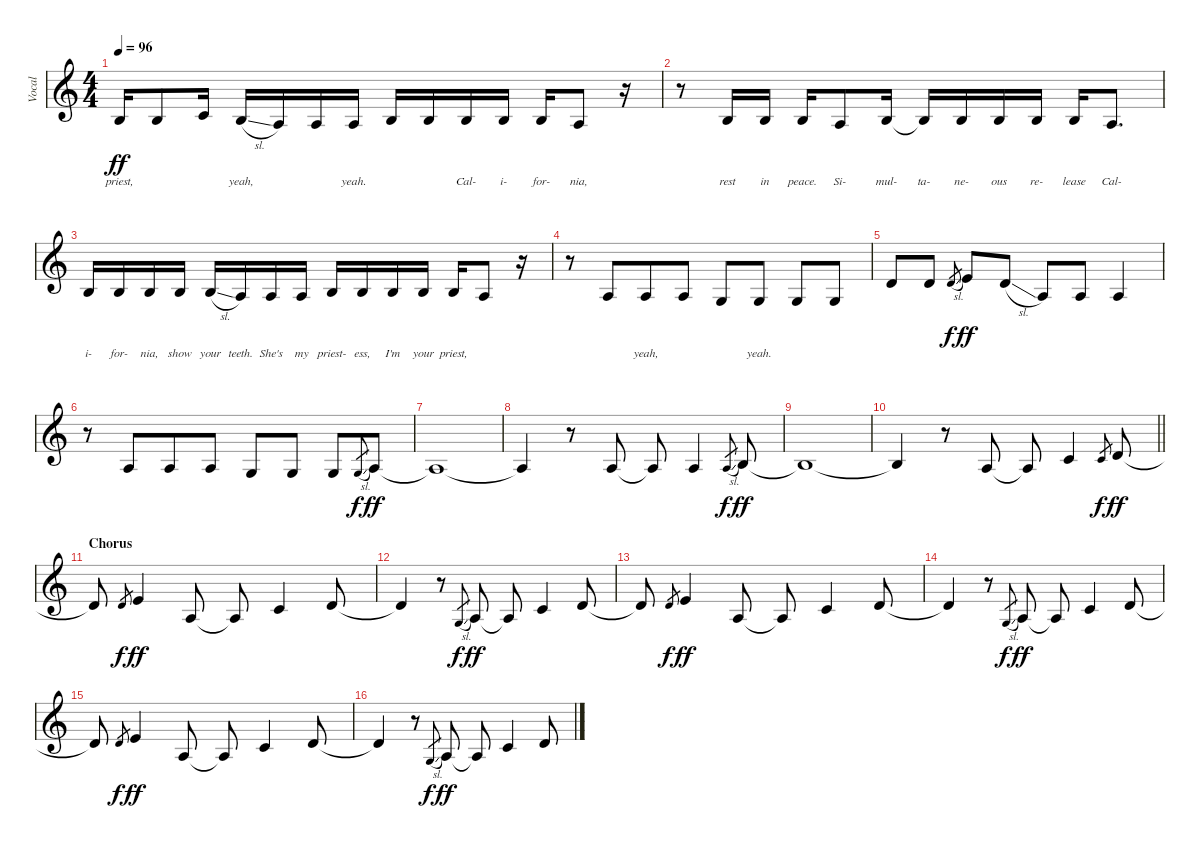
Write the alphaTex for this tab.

\track ("Vocal" "Vocal") {instrument lead6voice}
\staff {score}
\tuning (E4 B3 G3 D3 A2 E2 B1) {hide}
\ts (4 4)
\tempo 96
\clef g2
\ks aminor
9.4{t}.16{lyrics (0 "priest,") lyrics (1 "") lyrics (2 "") lyrics (3 "") lyrics (4 "") dy ff} 9.4.8{lyrics (0 " ") lyrics (1 "") lyrics (2 "") lyrics (3 "") lyrics (4 "")} 10.4.16{lyrics (0 " ") lyrics (1 "") lyrics (2 "") lyrics (3 "") lyrics (4 "")} 9.4{sl}.16{lyrics (0 "yeah,") lyrics (1 "") lyrics (2 "") lyrics (3 "") lyrics (4 "")} 7.4.16{lyrics (0 " ") lyrics (1 "") lyrics (2 "") lyrics (3 "") lyrics (4 "")} 7.4.16{lyrics (0 " ") lyrics (1 "") lyrics (2 "") lyrics (3 "") lyrics (4 "")} 7.4.16{lyrics (0 "yeah.") lyrics (1 "") lyrics (2 "") lyrics (3 "") lyrics (4 "")} 9.4.16{lyrics (0 " ") lyrics (1 "") lyrics (2 "") lyrics (3 "") lyrics (4 "")} 9.4.16{lyrics (0 " ") lyrics (1 "") lyrics (2 "") lyrics (3 "") lyrics (4 "")} 9.4.16{lyrics (0 "Cal-") lyrics (1 "") lyrics (2 "") lyrics (3 "") lyrics (4 "")} 9.4.16{lyrics (0 "i-") lyrics (1 "") lyrics (2 "") lyrics (3 "") lyrics (4 "")} 9.4.16{lyrics (0 "for-") lyrics (1 "") lyrics (2 "") lyrics (3 "") lyrics (4 "")} 7.4.8{lyrics (0 "nia,") lyrics (1 "") lyrics (2 "") lyrics (3 "") lyrics (4 "")} r.16 |
r.8 9.4.16{lyrics (0 "rest") lyrics (1 "") lyrics (2 "") lyrics (3 "") lyrics (4 "")} 9.4.16{lyrics (0 "in") lyrics (1 "") lyrics (2 "") lyrics (3 "") lyrics (4 "")} 9.4.16{lyrics (0 "peace.") lyrics (1 "") lyrics (2 "") lyrics (3 "") lyrics (4 "")} 7.4.8{lyrics (0 "Si-") lyrics (1 "") lyrics (2 "") lyrics (3 "") lyrics (4 "")} 9.4.16{lyrics (0 "mul-") lyrics (1 "") lyrics (2 "") lyrics (3 "") lyrics (4 "")} 9.4{t}.16{lyrics (0 "ta-") lyrics (1 "") lyrics (2 "") lyrics (3 "") lyrics (4 "")} 9.4.16{lyrics (0 "ne-") lyrics (1 "") lyrics (2 "") lyrics (3 "") lyrics (4 "")} 9.4.16{lyrics (0 "ous") lyrics (1 "") lyrics (2 "") lyrics (3 "") lyrics (4 "")} 9.4.16{lyrics (0 "re-") lyrics (1 "") lyrics (2 "") lyrics (3 "") lyrics (4 "")} 9.4.16{lyrics (0 "lease") lyrics (1 "") lyrics (2 "") lyrics (3 "") lyrics (4 "")} 7.4.8{d lyrics (0 "Cal-") lyrics (1 "") lyrics (2 "") lyrics (3 "") lyrics (4 "")} |
9.4.16{lyrics (0 "i-") lyrics (1 "") lyrics (2 "") lyrics (3 "") lyrics (4 "")} 9.4.16{lyrics (0 "for-") lyrics (1 "") lyrics (2 "") lyrics (3 "") lyrics (4 "")} 9.4.16{lyrics (0 "nia,") lyrics (1 "") lyrics (2 "") lyrics (3 "") lyrics (4 "")} 9.4.16{lyrics (0 "show") lyrics (1 "") lyrics (2 "") lyrics (3 "") lyrics (4 "")} 9.4{sl}.16{lyrics (0 "your") lyrics (1 "") lyrics (2 "") lyrics (3 "") lyrics (4 "")} 7.4.16{lyrics (0 "teeth.") lyrics (1 "") lyrics (2 "") lyrics (3 "") lyrics (4 "")} 7.4.16{lyrics (0 "She's") lyrics (1 "") lyrics (2 "") lyrics (3 "") lyrics (4 "")} 7.4.16{lyrics (0 "my") lyrics (1 "") lyrics (2 "") lyrics (3 "") lyrics (4 "")} 9.4.16{lyrics (0 "priest-") lyrics (1 "") lyrics (2 "") lyrics (3 "") lyrics (4 "")} 9.4.16{lyrics (0 "ess,") lyrics (1 "") lyrics (2 "") lyrics (3 "") lyrics (4 "")} 9.4.16{lyrics (0 "I'm") lyrics (1 "") lyrics (2 "") lyrics (3 "") lyrics (4 "")} 9.4.16{lyrics (0 "your") lyrics (1 "") lyrics (2 "") lyrics (3 "") lyrics (4 "")} 9.4.16{lyrics (0 "priest,") lyrics (1 "") lyrics (2 "") lyrics (3 "") lyrics (4 "")} 7.4.8{lyrics (0 " ") lyrics (1 "") lyrics (2 "") lyrics (3 "") lyrics (4 "")} r.16 |
r.8 7.4.8{lyrics (0 " ") lyrics (1 "") lyrics (2 "") lyrics (3 "") lyrics (4 "") beam merge} 7.4.8{lyrics (0 "yeah,") lyrics (1 "") lyrics (2 "") lyrics (3 "") lyrics (4 "")} 7.4.8{lyrics (0 " ") lyrics (1 "") lyrics (2 "") lyrics (3 "") lyrics (4 "")} 5.4.8{lyrics (0 " ") lyrics (1 "") lyrics (2 "") lyrics (3 "") lyrics (4 "")} 5.4.8{lyrics (0 "yeah.") lyrics (1 "") lyrics (2 "") lyrics (3 "") lyrics (4 "")} 5.4.8{lyrics (0 " ") lyrics (1 "") lyrics (2 "") lyrics (3 "") lyrics (4 "")} 5.4.8{lyrics (0 " ") lyrics (1 "") lyrics (2 "") lyrics (3 "") lyrics (4 "")} |
7.3.8 7.3.8 7.3{sl}.8{gr dy f} 9.3.8{dy ff} 7.3{sl}.8 2.3.8 2.3.8 2.3.4 |
r.8 7.4.8{beam merge} 7.4.8 7.4.8 5.4.8 5.4.8 5.4.8 5.4{sl}.8{gr dy f} 7.4.8{dy ff} |
7.4{t}.1 |
7.4{t}.4 r.8 7.4.8 7.4{t}.8 7.4.4 7.4{sl}.8{gr dy f} 9.4.8{dy ff} |
9.4{t}.1 |
\barLineRight lightlight
9.4{t}.4 r.8 7.4.8 7.4{t}.8 5.3.4 5.3.8{gr dy f} 7.3.8{dy ff} |
\section ("" "Chorus")
7.3{t}.8 7.3.8{gr dy f} 9.3.4{dy ff} 7.4.8 7.4{t}.8 5.3.4 7.3.8 |
7.3{t}.4 r.8 5.4{sl}.8{gr dy f} 7.4.8{dy ff} 7.4{t}.8 5.3.4 7.3.8 |
7.3{t}.8 7.3.8{gr dy f} 9.3.4{dy ff} 7.4.8 7.4{t}.8 5.3.4 7.3.8 |
7.3{t}.4 r.8 5.4{sl}.8{gr dy f} 7.4.8{dy ff} 7.4{t}.8 5.3.4 7.3.8 |
7.3{t}.8 7.3.8{gr dy f} 9.3.4{dy ff} 7.4.8 7.4{t}.8 5.3.4 7.3.8 |
7.3{t}.4 r.8 5.4{sl}.8{gr dy f} 7.4.8{dy ff} 7.4{t}.8 5.3.4 7.3.8
